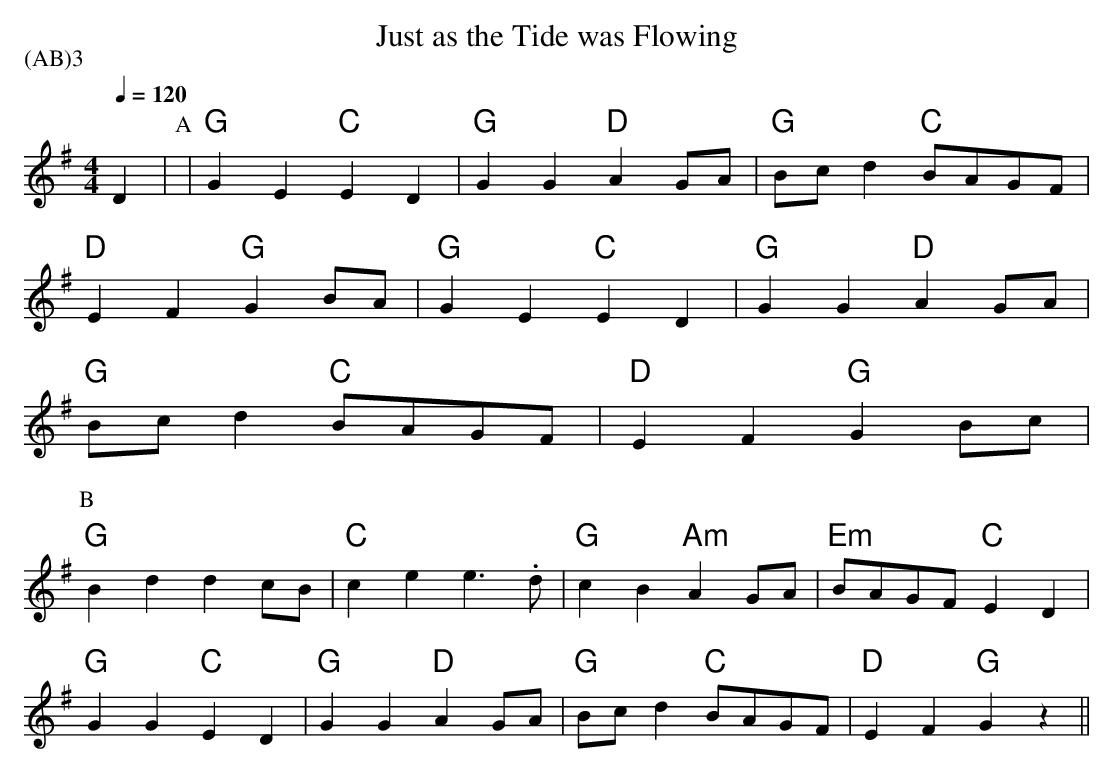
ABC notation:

X:1
T:Just as the Tide was Flowing
M:4/4
P:(AB)3
L:1/8
Q:1/4=120
K:G
D2 | \
P:A
| "G" G2 E2  "C" E2  D2     | "G" G2 G2 "D" A2 GA      | "G" Bcd2  "C" BAGF   |
  "D" E2 F2  "G" G2  BA     | "G" G2 E2 "C" E2 D2      | "G" G2 G2 "D" A2 GA  |
  "G" Bc d2  "C" BAGF       | "D" E2 F2 "G" G2 Bc      |
P:B
"G" B2 d2 d2  cB            | "C" c2 e2 e3  .d         | \
"G" c2 B2 "Am" A2 GA        | "Em" BAGF "C" E2 D2      |
"G" G2 G2 "C" E2  D2        | "G" G2 G2 "D" A2 GA      | \
"G" Bc d2 "C" BAGF          | "D" E2 F2 "G" G2 z2      ||
